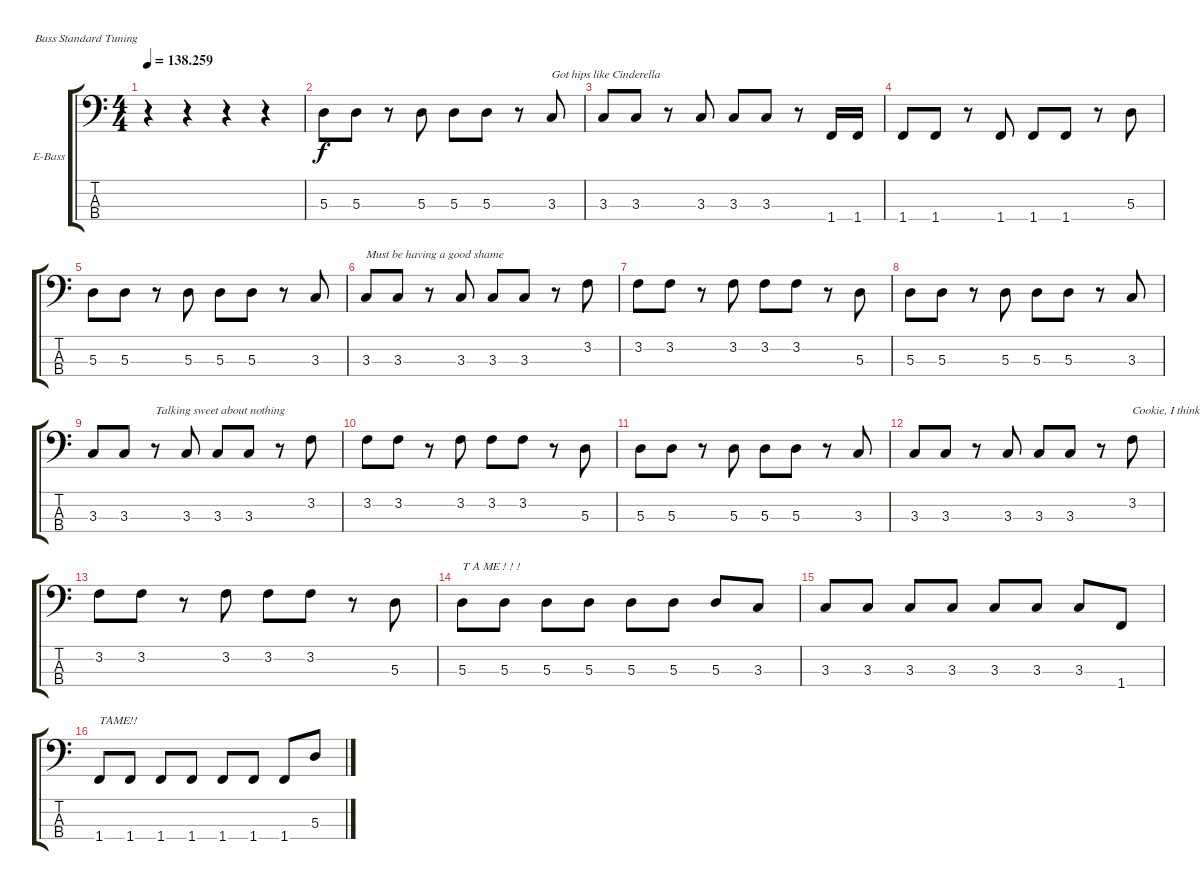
\bracketExtendMode groupsimilarinstruments
\firstSystemTrackNameOrientation horizontal
\otherSystemsTrackNameOrientation horizontal
\track ("Kim Deal (Bass)" "E-Bass") {instrument electricbasspick}
\staff {score tabs}
\tuning (G2 D2 A1 E1)
\ts (4 4)
\tempo
138.259
\accidentals auto
\clef f4
\ottava regular
\simile none
\ks c
r.4{dy f instrument electricbasspick} r.4 r.4 r.4 |
5.3.8 5.3.8 r.8 5.3.8 5.3.8 5.3.8 r.8 3.3.8{txt "Got hips like Cinderella"} |
3.3.8 3.3.8 r.8 3.3.8 3.3.8 3.3.8 r.8 1.4.16 1.4.16 |
1.4.8 1.4.8 r.8 1.4.8 1.4.8 1.4.8 r.8 5.3.8 |
5.3.8 5.3.8 r.8 5.3.8 5.3.8 5.3.8 r.8 3.3.8 |
3.3.8{txt "Must be having a good shame"} 3.3.8 r.8 3.3.8 3.3.8 3.3.8 r.8 3.2.8 |
3.2.8 3.2.8 r.8 3.2.8 3.2.8 3.2.8 r.8 5.3.8 |
5.3.8 5.3.8 r.8 5.3.8 5.3.8 5.3.8 r.8 3.3.8 |
3.3.8 3.3.8 r.8{txt "Talking sweet about nothing"} 3.3.8 3.3.8 3.3.8 r.8 3.2.8 |
3.2.8 3.2.8 r.8 3.2.8 3.2.8 3.2.8 r.8 5.3.8 |
5.3.8 5.3.8 r.8 5.3.8 5.3.8 5.3.8 r.8 3.3.8 |
3.3.8 3.3.8 r.8 3.3.8 3.3.8 3.3.8 r.8 3.2.8{txt "Cookie, I think you're "} |
3.2.8 3.2.8 r.8 3.2.8 3.2.8 3.2.8 r.8 5.3.8 |
5.3.8{txt "T A ME ! ! !"} 5.3.8 5.3.8 5.3.8 5.3.8 5.3.8 5.3.8 3.3.8 |
3.3.8 3.3.8 3.3.8 3.3.8 3.3.8 3.3.8 3.3.8 1.4.8 |
1.4.8{txt "TAME!!"} 1.4.8 1.4.8 1.4.8 1.4.8 1.4.8 1.4.8 5.3.8
